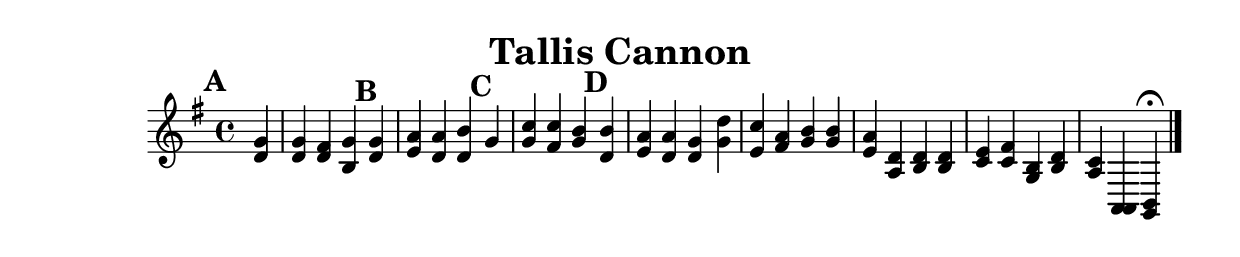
% a piano solo
\version "2.18.2"
\header {
    title="Tallis Cannon"
}

% This is a cannon, we will use circled number rehearsal marks to indicate
% the entrances.

rightHand = {
  \set Score.markFormatter = #format-mark-circle-numbers

  \mark \default
  \partial4 <d g>4 | <d g> <d fis> <b g'>

  \mark \default
  <d g> | <e a> <d a'> <d b'>

  \mark \default
  g | <g c> <fis c'> <g b>

  \mark \default
  <d b'> | <e a> <d a'> <d g> <g d'> |

  % line two (pickup is the <g d'> chord above)
  <e c'> <fis a> <g b> <g b> | <e a> <d a> <d b> <b d> |
  <c e> <c fis> <b g> <d b> | <c a> <a, a> <b g> \fermata

  \bar "|."
}
leftHand = {
}

\score {
    \new PianoStaff <<
        \new Staff <<
            \key g \major
            \relative c' { \rightHand }
        >>
    >>
}
